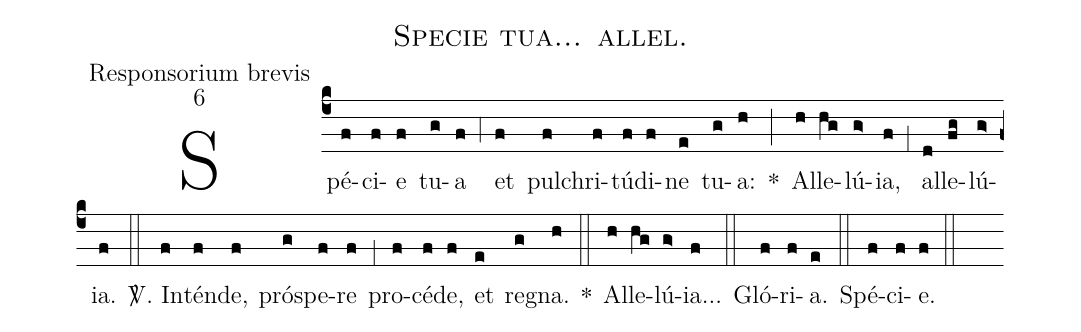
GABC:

name:Specie tua... allel.;
office-part:Responsorium brevis;
mode:6;
%%
(c4) Spé(f)ci(f)e(f) tu(g)a(f) (,4) et(f) pul(f)chri(f)tú(f)di(f)ne(e) tu(g)a:(h) *(;) Al(h)le(hg)lú(g>)ia,(f) (,1) al(d)le(fg)lú(g>)ia.(f) (::)

<sp>V/</sp>. In(f)tén(f)de,(f) pró(g)spe(f)re(f) (,1) pro(f)cé(f)de,(f) et(e) re(g)gna.(h) *(::) Al(h)le(hg)lú(g>)ia...(f) (::)

Gló(f)ri(f)a.(e) (::)
Spé(f)ci(f)e.(f) (::)
